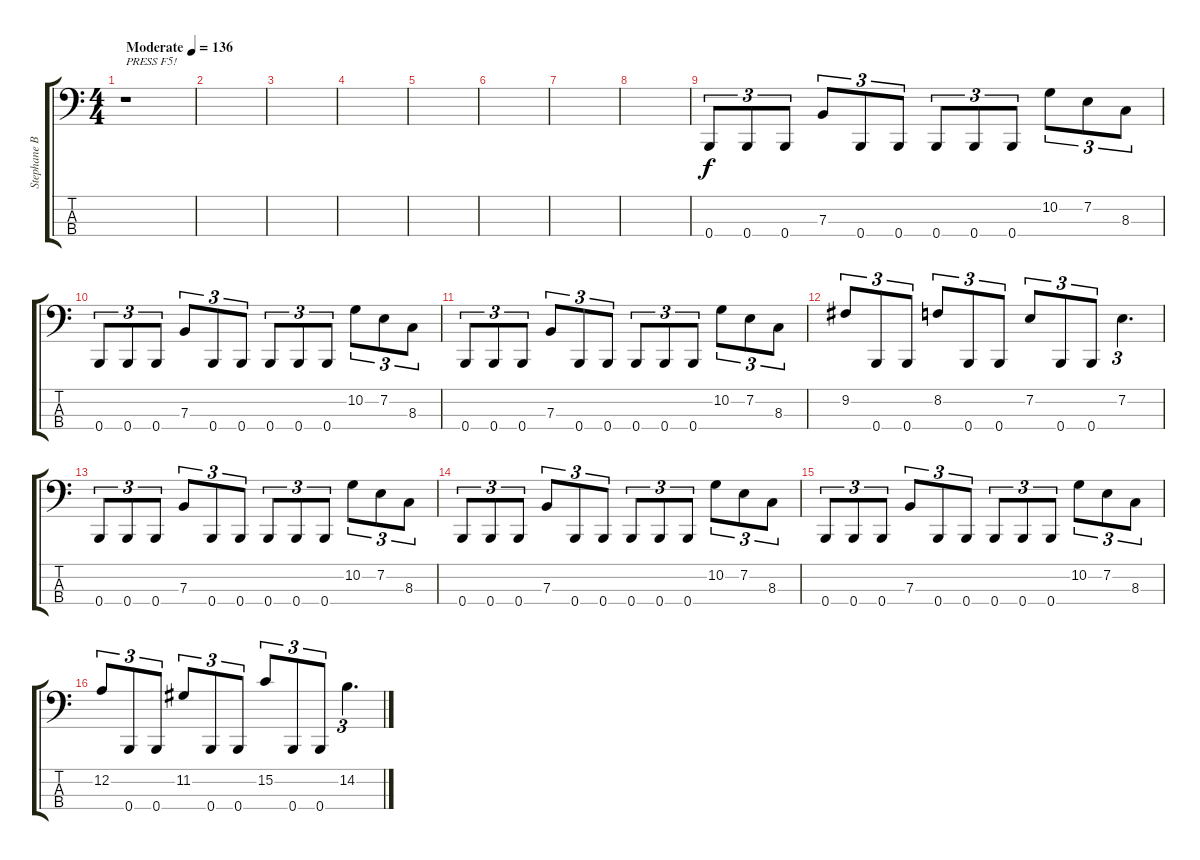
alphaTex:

\track ("Stephane Barbe (Bass)" "Stephane B") {instrument electricbasspick}
\staff {score tabs}
\tuning (D2 A1 E1 B0) {hide}
\ts (4 4)
\tempo (136 "Moderate")
\clef f4
\ks c
r.1{txt "PRESS F5!" dy f instrument electricbasspick} |
|
|
|
|
|
|
|
0.4.8{tu (3 2)} 0.4.8{tu (3 2)} 0.4.8{tu (3 2)} 7.3.8{tu (3 2)} 0.4.8{tu (3 2)} 0.4.8{tu (3 2)} 0.4.8{tu (3 2)} 0.4.8{tu (3 2)} 0.4.8{tu (3 2)} 10.2.8{tu (3 2)} 7.2.8{tu (3 2)} 8.3.8{tu (3 2)} |
0.4.8{tu (3 2)} 0.4.8{tu (3 2)} 0.4.8{tu (3 2)} 7.3.8{tu (3 2)} 0.4.8{tu (3 2)} 0.4.8{tu (3 2)} 0.4.8{tu (3 2)} 0.4.8{tu (3 2)} 0.4.8{tu (3 2)} 10.2.8{tu (3 2)} 7.2.8{tu (3 2)} 8.3.8{tu (3 2)} |
0.4.8{tu (3 2)} 0.4.8{tu (3 2)} 0.4.8{tu (3 2)} 7.3.8{tu (3 2)} 0.4.8{tu (3 2)} 0.4.8{tu (3 2)} 0.4.8{tu (3 2)} 0.4.8{tu (3 2)} 0.4.8{tu (3 2)} 10.2.8{tu (3 2)} 7.2.8{tu (3 2)} 8.3.8{tu (3 2)} |
9.2.8{tu (3 2)} 0.4.8{tu (3 2)} 0.4.8{tu (3 2)} 8.2.8{tu (3 2)} 0.4.8{tu (3 2)} 0.4.8{tu (3 2)} 7.2.8{tu (3 2)} 0.4.8{tu (3 2)} 0.4.8{tu (3 2)} 7.2.4{d tu (3 2)} |
0.4.8{tu (3 2)} 0.4.8{tu (3 2)} 0.4.8{tu (3 2)} 7.3.8{tu (3 2)} 0.4.8{tu (3 2)} 0.4.8{tu (3 2)} 0.4.8{tu (3 2)} 0.4.8{tu (3 2)} 0.4.8{tu (3 2)} 10.2.8{tu (3 2)} 7.2.8{tu (3 2)} 8.3.8{tu (3 2)} |
0.4.8{tu (3 2)} 0.4.8{tu (3 2)} 0.4.8{tu (3 2)} 7.3.8{tu (3 2)} 0.4.8{tu (3 2)} 0.4.8{tu (3 2)} 0.4.8{tu (3 2)} 0.4.8{tu (3 2)} 0.4.8{tu (3 2)} 10.2.8{tu (3 2)} 7.2.8{tu (3 2)} 8.3.8{tu (3 2)} |
0.4.8{tu (3 2)} 0.4.8{tu (3 2)} 0.4.8{tu (3 2)} 7.3.8{tu (3 2)} 0.4.8{tu (3 2)} 0.4.8{tu (3 2)} 0.4.8{tu (3 2)} 0.4.8{tu (3 2)} 0.4.8{tu (3 2)} 10.2.8{tu (3 2)} 7.2.8{tu (3 2)} 8.3.8{tu (3 2)} |
12.2.8{tu (3 2)} 0.4.8{tu (3 2)} 0.4.8{tu (3 2)} 11.2.8{tu (3 2)} 0.4.8{tu (3 2)} 0.4.8{tu (3 2)} 15.2.8{tu (3 2)} 0.4.8{tu (3 2)} 0.4.8{tu (3 2)} 14.2.4{d tu (3 2)}
